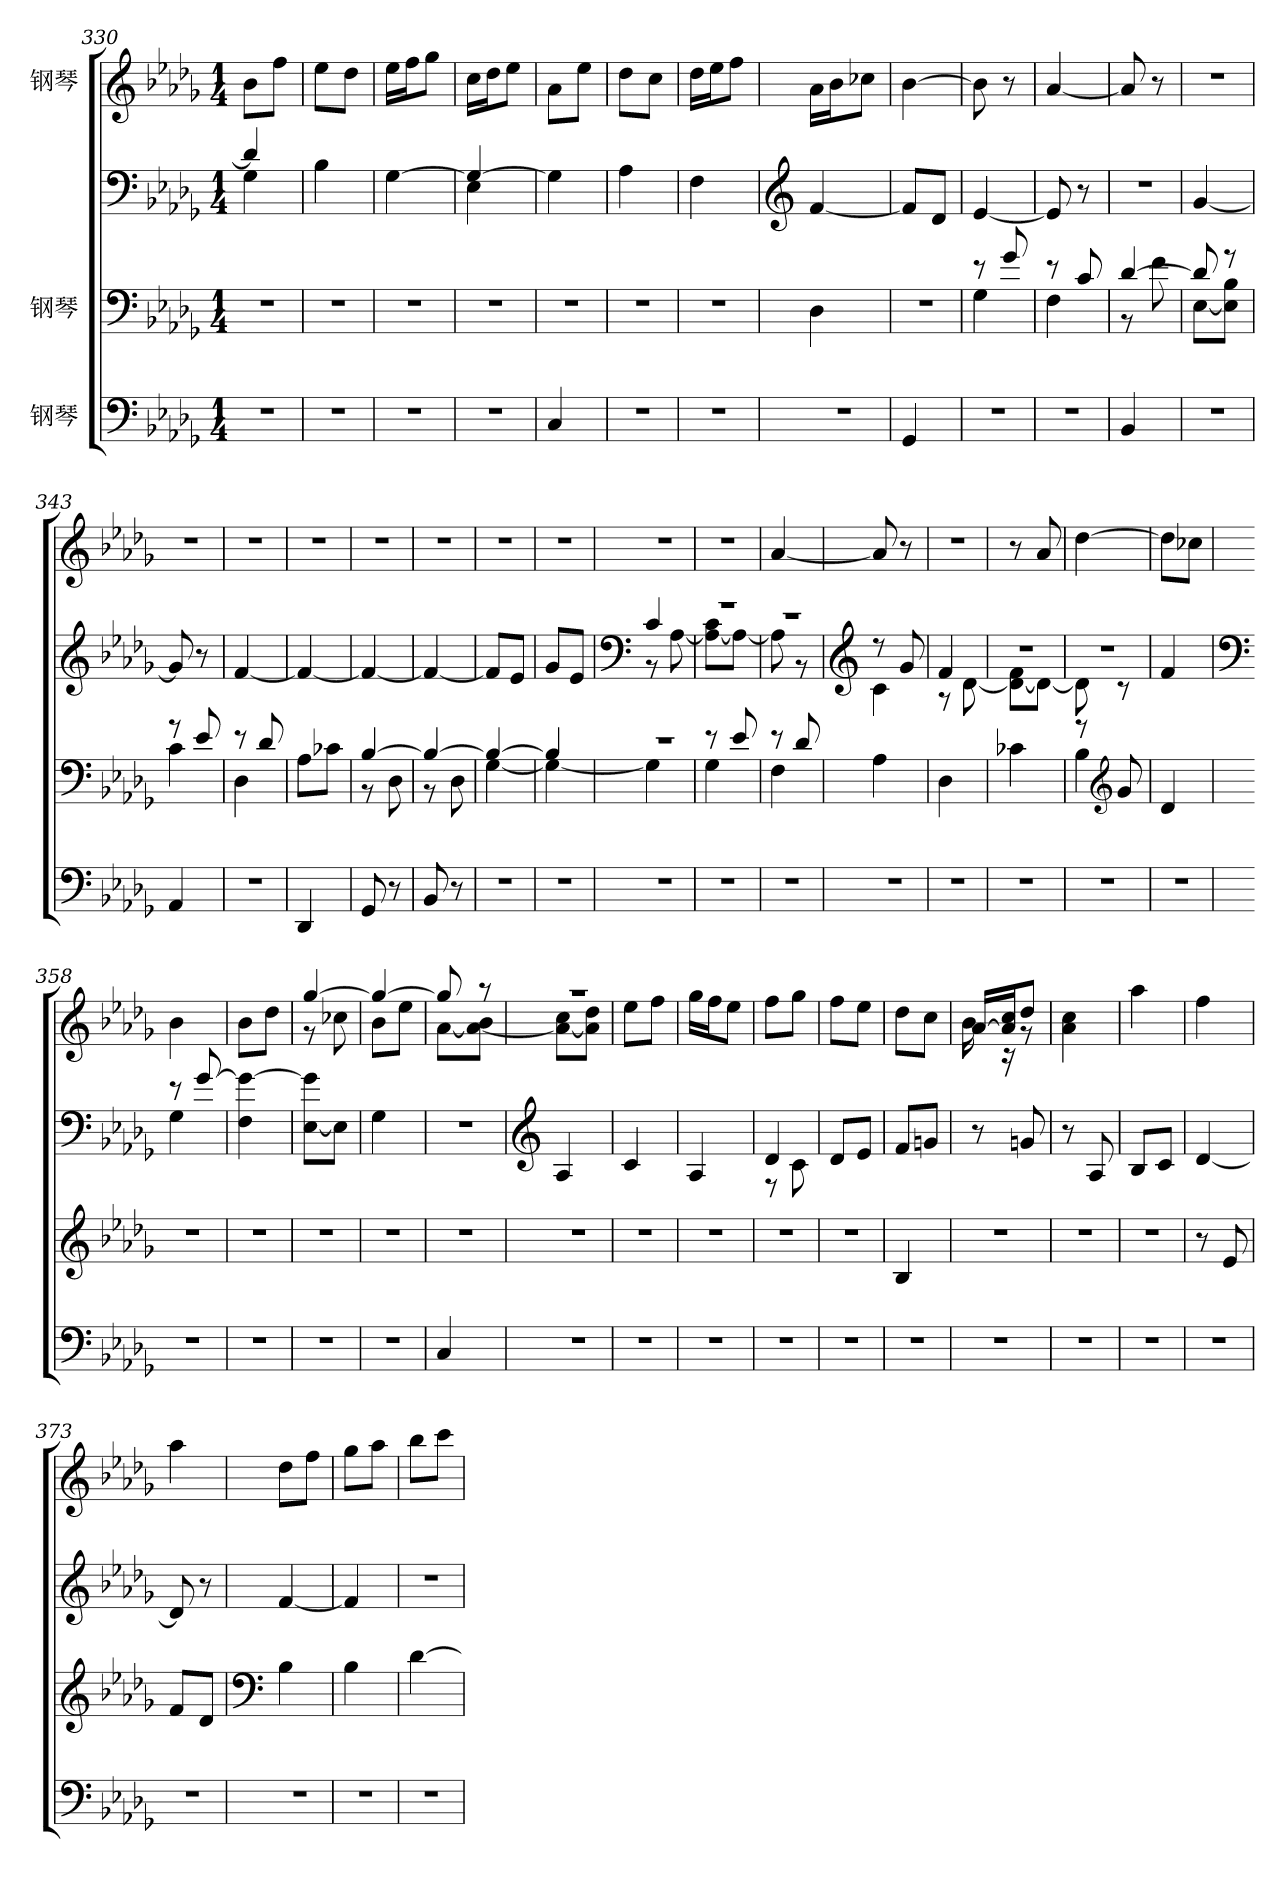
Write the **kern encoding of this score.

**kern	**kern	**kern	**kern
*part3	*part2	*part2	*part1
*staff4	*staff3	*staff2	*staff1
*I"钢琴	*I"钢琴	*	*I"钢琴
!!LO:LB:g=z
*clefF4	*clefF4	*clefF4	*clefG2
*k[b-e-a-d-g-]	*k[b-e-a-d-g-]	*k[b-e-a-d-g-]	*k[b-e-a-d-g-]
*M1/4	*M1/4	*M1/4	*M1/4
=330	=330	=330	=330
*	*	*^	*
4r	4r	4d-/]	4G-\	8b-\L
.	.	.	.	8ff\J
*	*	*v	*v	*
=331	=331	=331	=331
4r	4r	4B-\	8ee-\L
.	.	.	8dd-\J
=332	=332	=332	=332
4r	4r	[4G-\	16ee-\LL
.	.	.	16ff\J
.	.	.	8gg-\J
=333	=333	=333	=333
*	*	*^	*
4r	4r	4G-/_	4E-\	16cc\LL
.	.	.	.	16dd-\J
.	.	.	.	8ee-\J
*	*	*v	*v	*
=334	=334	=334	=334
4C/	4r	4G-\]	8a-\L
.	.	.	8ee-\J
=335	=335	=335	=335
4r	4r	4A-\	8dd-\L
.	.	.	8cc\J
=336	=336	=336	=336
4r	4r	4F\	16dd-\LL
.	.	.	16ee-\J
.	.	.	8ff\J
=337	=337	=337	=337
*	*	*clefG2	*
4r	4D-\	[4f/	16a-\LL
.	.	.	16b-\J
.	.	.	8cc-X\J
=338	=338	=338	=338
4GG-/	4r	8f/L]	[4b-\
.	.	8d-/J	.
=339	=339	=339	=339
*	*^	*	*
4r	8r	4G-\	[4e-/	8b-\]
.	8g-/	.	.	8r
!!LO:PB:g=z
=340	=340	=340	=340	=340
4r	8r	4F\	8e-/]	[4a-/
.	8c/	.	8r	.
=341	=341	=341	=341	=341
4BB-/	[4d-/	8r	4r	8a-/]
.	.	8f\	.	8r
=342	=342	=342	=342	=342
4r	8d-/]	[8E-\L	[4g-/	4r
.	8r	8E-\] 8B-\J	.	.
=343	=343	=343	=343	=343
4AA-/	8r	4c\	8g-/]	4r
.	8e-/	.	8r	.
=344	=344	=344	=344	=344
4r	8r	4D-\	[4f/	4r
.	8d-/	.	.	.
*	*v	*v	*	*
=345	=345	=345	=345
4DD-/	8A-\L	4f/_	4r
.	8c-X\J	.	.
=346	=346	=346	=346
*	*^	*	*
8GG-/	[4B-/	8r	4f/_	4r
8r	.	8D-\	.	.
=347	=347	=347	=347	=347
8BB-/	4B-/_	8r	4f/_	4r
8r	.	8D-\	.	.
=348	=348	=348	=348	=348
4r	4B-/_	[4G-\	8f/L]	4r
.	.	.	8e-/J	.
=349	=349	=349	=349	=349
4r	4B-/]	4G-\_	8g-/L	4r
.	.	.	8e-/J	.
!!LO:LB:g=z
=350	=350	=350	=350	=350
*	*	*	*clefF4	*
*	*	*	*^	*
4r	4r	4G-\]	4c/	8r	4r
.	.	.	.	[8A-\	.
=351	=351	=351	=351	=351	=351
4r	8r	4G-\	4r	8A-\_ 8c\L	4r
.	8e-/	.	.	8A-\J_	.
=352	=352	=352	=352	=352	=352
4r	8r	4F\	4r	8A-\]	[4a-/
.	8d-/	.	.	8r	.
*	*v	*v	*	*	*
=353	=353	=353	=353	=353
*	*	*clefG2	*	*
4r	4A-\	8r	4c\	8a-/]
.	.	8g-/	.	8r
=354	=354	=354	=354	=354
4r	4D-\	4f/	8r	4r
.	.	.	[8d-\	.
=355	=355	=355	=355	=355
4r	4c-X\	4r	8d-\_ 8f\L	8r
.	.	.	8d-\J_	8a-/
=356	=356	=356	=356	=356
*	*^	*	*	*
4r	8r	4B-\	4r	8d-\]	[4dd-\
*	*clefG2	*	*	*	*
.	8g-/	.	.	8r	.
*	*v	*v	*	*	*
*	*	*v	*v	*
=357	=357	=357	=357
4r	4d-/	4f/	8dd-\L]
.	.	.	8cc-X\J
!!LO:LB:g=z
=358	=358	=358	=358
*	*	*clefF4	*
*	*	*^	*
4r	4r	8r	4G-\	4b-\
.	.	[8g-/	.	.
*	*	*v	*v	*
=359	=359	=359	=359
4r	4r	4F\ 4g-\_	8b-\L
.	.	.	8dd-\J
=360	=360	=360	=360
*	*	*	*^
4r	4r	[8E-\ 8g-\]L	[4gg-/	8r
.	.	8E-\J]	.	8cc-X\
=361	=361	=361	=361	=361
4r	4r	4G-\	4gg-/_	8b-\L
.	.	.	.	8ee-\J
=362	=362	=362	=362	=362
4C/	4r	4r	8gg-/]	[8a-\L
.	.	.	8r	8a-\_ 8b-\J
=363	=363	=363	=363	=363
*	*	*clefG2	*	*
4r	4r	4A-/	4r	8a-\_ 8cc\L
.	.	.	.	8a-\] 8dd-\J
*	*	*	*v	*v
=364	=364	=364	=364
4r	4r	4c/	8ee-\L
.	.	.	8ff\J
=365	=365	=365	=365
4r	4r	4A-/	16gg-\LL
.	.	.	16ff\J
.	.	.	8ee-\J
=366	=366	=366	=366
*	*	*^	*
4r	4r	4d-/	8r	8ff\L
.	.	.	8c\	8gg-\J
*	*	*v	*v	*
=367	=367	=367	=367
4r	4r	8d-/L	8ff\L
.	.	8e-/J	8ee-\J
!!LO:PB:g=z
=368	=368	=368	=368
4r	4B-/	8f/L	8dd-\L
.	.	8gn/J	8cc\J
=369	=369	=369	=369
*	*	*	*^
4r	4r	8r	[16a-/LL	16b-\
.	.	.	16a-/] 16cc/J	16r
.	.	8gn/	8dd-/J	8r
*	*	*	*v	*v
=370	=370	=370	=370
4r	4r	8r	4a-\ 4cc\
.	.	8A-/	.
=371	=371	=371	=371
4r	4r	8B-/L	4aa-\
.	.	8c/J	.
=372	=372	=372	=372
4r	8r	[4d-/	4ff\
.	8e-/	.	.
=373	=373	=373	=373
4r	8f/L	8d-/]	4aa-\
.	8d-/J	8r	.
=374	=374	=374	=374
*	*clefF4	*	*
4r	4B-\	[4f/	8dd-\L
.	.	.	8ff\J
=375	=375	=375	=375
4r	4B-\	4f/]	8gg-\L
.	.	.	8aa-\J
=376	=376	=376	=376
4r	[4d-\	4r	8bb-\L
.	.	.	8ccc\J
=	=	=	=
*-	*-	*-	*-
